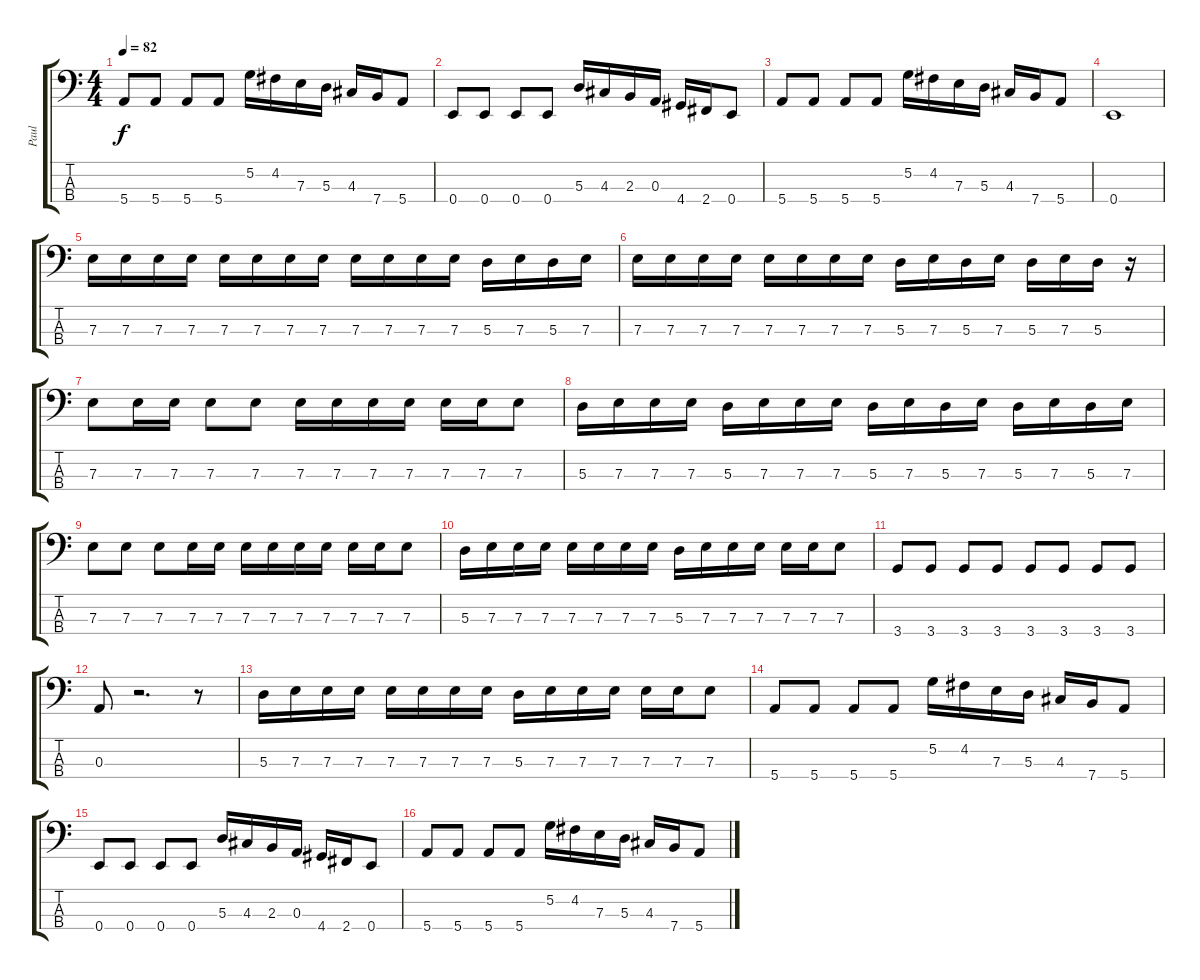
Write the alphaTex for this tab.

\track ("Paul" "Paul") {instrument electricbassfinger}
\staff {score tabs}
\tuning (G2 D2 A1 E1) {hide}
\ts (4 4)
\tempo 82
\clef f4
\ks c
5.4.8{dy f} 5.4.8 5.4.8 5.4.8 5.2.16 4.2.16 7.3.16 5.3.16 4.3.16 7.4.16 5.4.8 |
0.4.8 0.4.8 0.4.8 0.4.8 5.3.16 4.3.16 2.3.16 0.3.16 4.4.16 2.4.16 0.4.8 |
5.4.8 5.4.8 5.4.8 5.4.8 5.2.16 4.2.16 7.3.16 5.3.16 4.3.16 7.4.16 5.4.8 |
0.4.1 |
7.3.16 7.3.16 7.3.16 7.3.16 7.3.16 7.3.16 7.3.16 7.3.16 7.3.16 7.3.16 7.3.16 7.3.16 5.3.16 7.3.16 5.3.16 7.3.16 |
7.3.16 7.3.16 7.3.16 7.3.16 7.3.16 7.3.16 7.3.16 7.3.16 5.3.16 7.3.16 5.3.16 7.3.16 5.3.16 7.3.16 5.3.16 r.16 |
7.3.8 7.3.16 7.3.16 7.3.8 7.3.8 7.3.16 7.3.16 7.3.16 7.3.16 7.3.16 7.3.16 7.3.8 |
5.3.16 7.3.16 7.3.16 7.3.16 5.3.16 7.3.16 7.3.16 7.3.16 5.3.16 7.3.16 5.3.16 7.3.16 5.3.16 7.3.16 5.3.16 7.3.16 |
7.3.8 7.3.8 7.3.8 7.3.16 7.3.16 7.3.16 7.3.16 7.3.16 7.3.16 7.3.16 7.3.16 7.3.8 |
5.3.16 7.3.16 7.3.16 7.3.16 7.3.16 7.3.16 7.3.16 7.3.16 5.3.16 7.3.16 7.3.16 7.3.16 7.3.16 7.3.16 7.3.8 |
3.4.8 3.4.8 3.4.8 3.4.8 3.4.8 3.4.8 3.4.8 3.4.8 |
0.3.8 r.2{d} r.8 |
5.3.16 7.3.16 7.3.16 7.3.16 7.3.16 7.3.16 7.3.16 7.3.16 5.3.16 7.3.16 7.3.16 7.3.16 7.3.16 7.3.16 7.3.8 |
5.4.8 5.4.8 5.4.8 5.4.8 5.2.16 4.2.16 7.3.16 5.3.16 4.3.16 7.4.16 5.4.8 |
0.4.8 0.4.8 0.4.8 0.4.8 5.3.16 4.3.16 2.3.16 0.3.16 4.4.16 2.4.16 0.4.8 |
5.4.8 5.4.8 5.4.8 5.4.8 5.2.16 4.2.16 7.3.16 5.3.16 4.3.16 7.4.16 5.4.8
